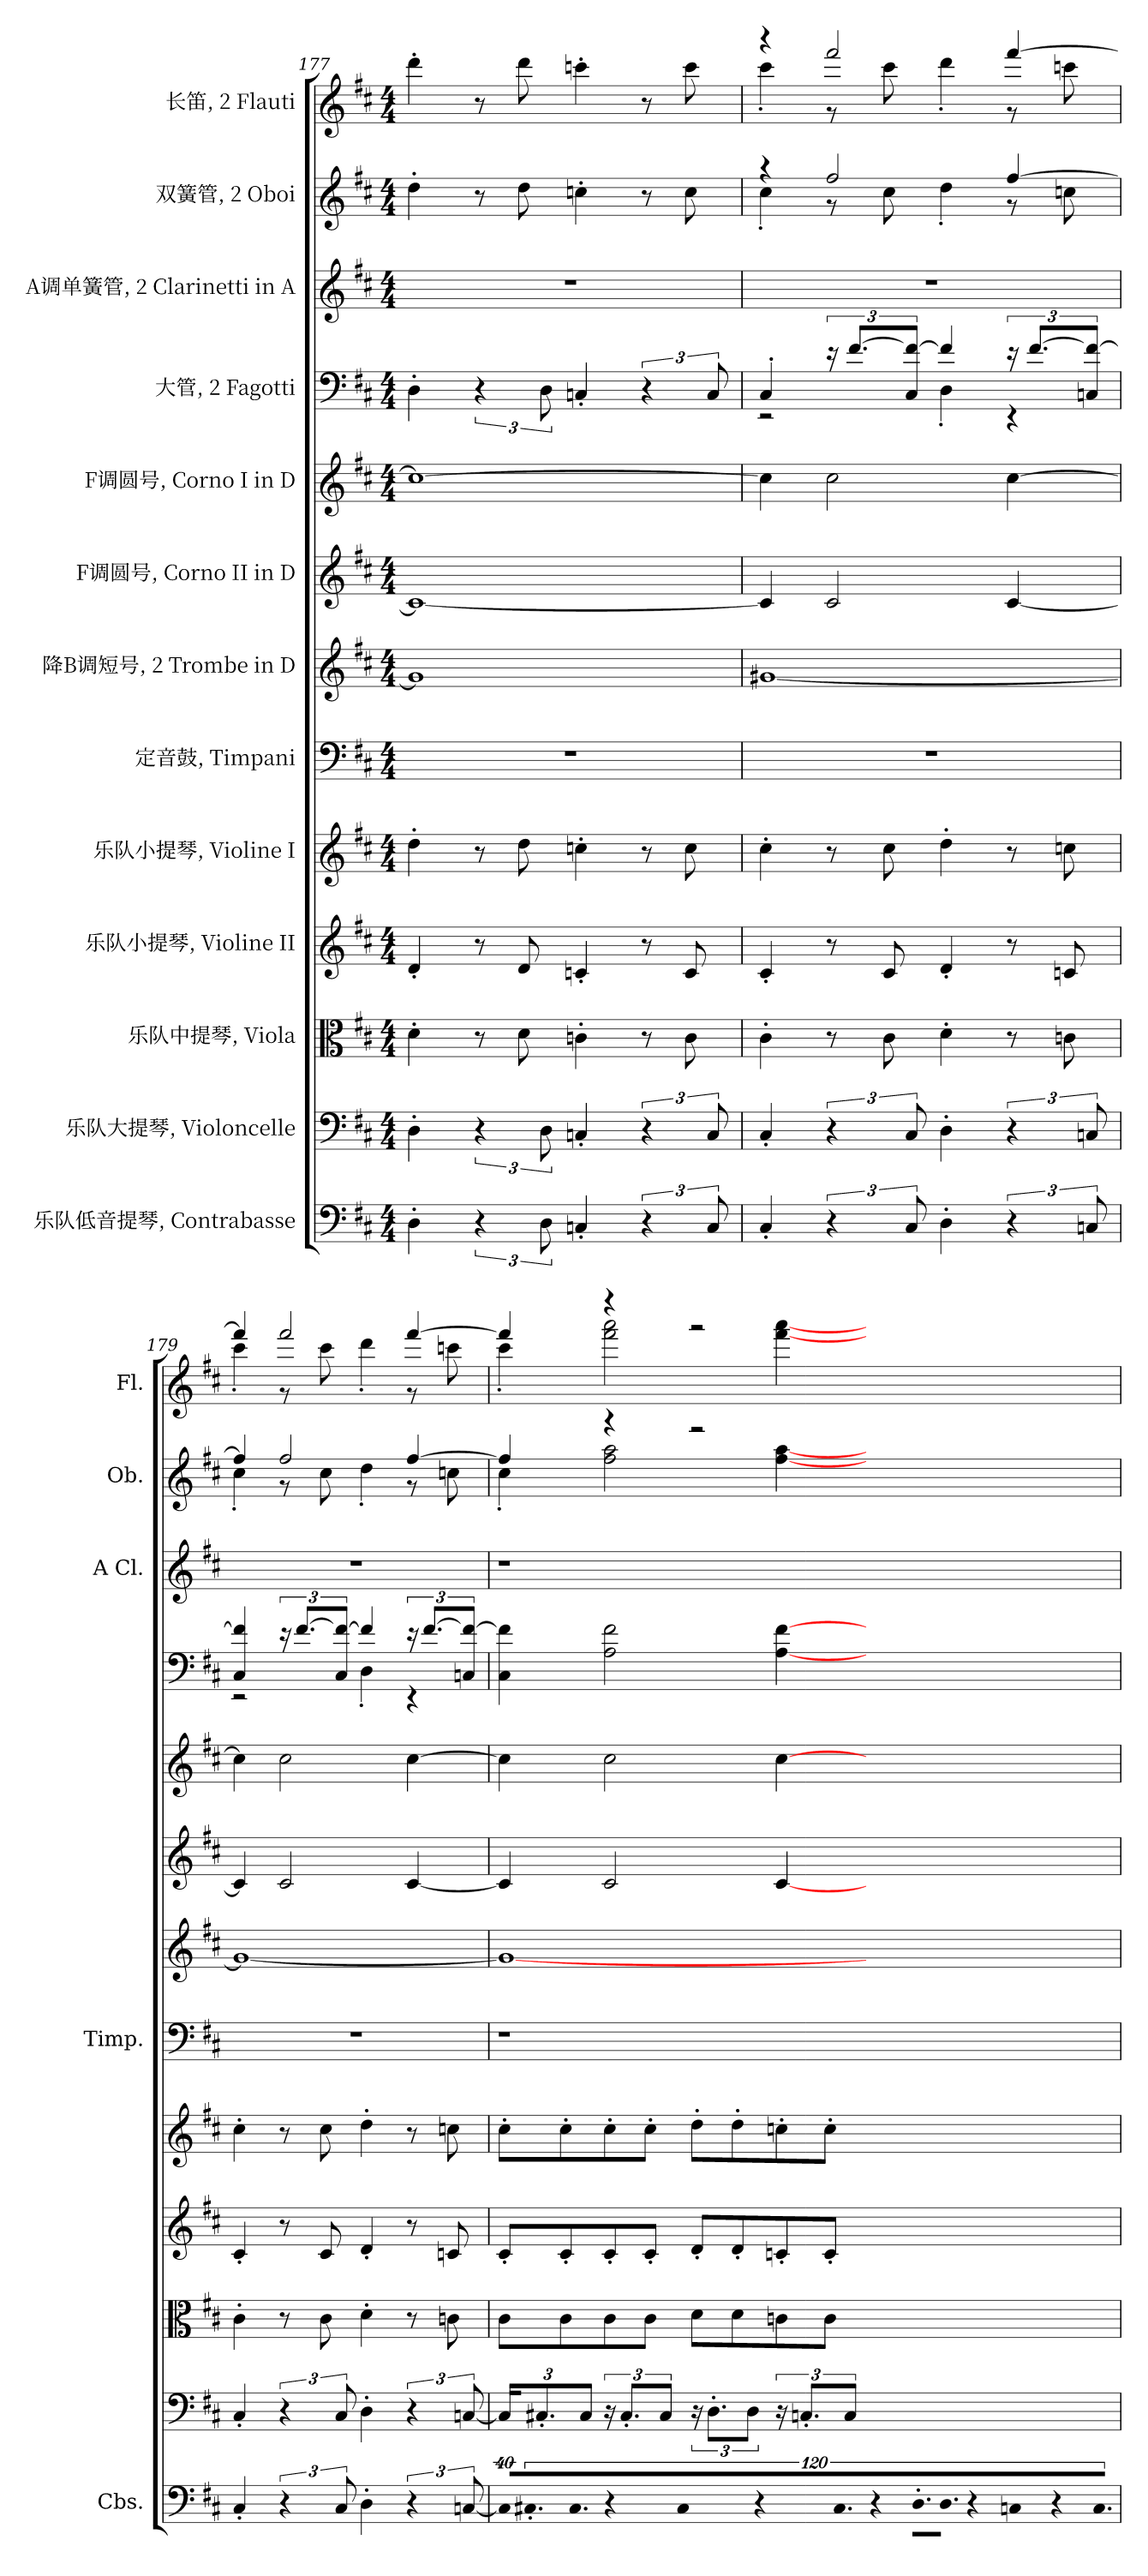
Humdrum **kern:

**kern	**kern	**kern	**kern	**kern	**kern	**kern	**kern	**kern	**kern	**kern	**kern	**kern
*part13	*part12	*part11	*part10	*part9	*part8	*part7	*part6	*part5	*part4	*part3	*part2	*part1
*staff13	*staff12	*staff11	*staff10	*staff9	*staff8	*staff7	*staff6	*staff5	*staff4	*staff3	*staff2	*staff1
*I"乐队低音提琴, Contrabasse	*I"乐队大提琴, Violoncelle	*I"乐队中提琴, Viola	*I"乐队小提琴, Violine II	*I"乐队小提琴, Violine I	*I"定音鼓, Timpani	*I"降B调短号, 2 Trombe in D	*I"F调圆号, Corno II in D	*I"F调圆号, Corno I in D	*I"大管, 2 Fagotti	*I"A调单簧管, 2 Clarinetti in A	*I"双簧管, 2 Oboi	*I"长笛, 2 Flauti
*I'Cbs.	*	*	*	*	*I'Timp.	*	*	*	*	*I'A Cl.	*I'Ob.	*I'Fl.
*clefF4	*clefF4	*clefC3	*clefG2	*clefG2	*clefF4	*clefG2	*clefG2	*clefG2	*clefF4	*clefG2	*clefG2	*clefG2
*ITrd7c12	*	*	*	*	*	*ITrd1c2	*ITrd4c7	*ITrd4c7	*	*ITrd2c3	*	*
*k[f#c#]	*k[f#c#]	*k[f#c#]	*k[f#c#]	*k[f#c#]	*k[f#c#]	*k[]	*k[f#]	*k[f#]	*k[f#c#]	*k[f#c#g#d#a#]	*k[f#c#]	*k[f#c#]
*M4/4	*M4/4	*M4/4	*M4/4	*M4/4	*M4/4	*M4/4	*M4/4	*M4/4	*M4/4	*M4/4	*M4/4	*M4/4
*MM278	*MM278	*MM278	*MM278	*MM278	*MM278	*MM278	*MM278	*MM278	*MM278	*MM278	*MM278	*MM278
=177	=177	=177	=177	=177	=177	=177	=177	=177	=177	=177	=177	=177
4DD'\	4D'\	4d'\	4d'/	4dd'\	1r	1f#]	1F#_	1f#_	4D'\	1r	4dd'\	4ddd'\
6r	6r	8r	8r	8r	.	.	.	.	6r	.	8r	8r
.	.	8d\	8d/	8dd\	.	.	.	.	.	.	8dd\	8ddd\
12DD\	12D\	.	.	.	.	.	.	.	12D\	.	.	.
*	*	*	*	*	*	*	*	*	*	*	*	*MM310
4CCn'/	4Cn'/	4cn'\	4cn'/	4ccn'\	.	.	.	.	4Cn'/	.	4ccn'\	4cccn'\
6r	6r	8r	8r	8r	.	.	.	.	6r	.	8r	8r
.	.	8c\	8c/	8cc\	.	.	.	.	.	.	8cc\	8ccc\
12CC/	12C/	.	.	.	.	.	.	.	12C/	.	.	.
!!LO:PB:g=z
=178	=178	=178	=178	=178	=178	=178	=178	=178	=178	=178	=178	=178
*	*	*	*	*	*	*	*	*	*	*	*	*MM278
*	*	*	*	*	*	*	*	*	*^	*	*^	*^
4CC#'/	4C#'/	4c#'\	4c#'/	4cc#'\	1r	[1f#X	4F#/]	4f#\]	4C#'/	2r	1r	4r	4cc#'\	4r	4ccc#'\
6r	6r	8r	8r	8r	.	.	2F#/	2f#\	24r	.	.	2ff#/	8r	2fff#/	8r
.	.	.	.	.	.	.	.	.	[12.f#/L	.	.	.	.	.	.
.	.	8c#\	8c#/	8cc#\	.	.	.	.	.	.	.	.	8cc#\	.	8ccc#\
12CC#/	12C#/	.	.	.	.	.	.	.	12C#/ 12f#/_J	.	.	.	.	.	.
*	*	*	*	*	*	*	*	*	*	*	*	*	*	*MM310	*
4DD'\	4D'\	4d'\	4d'/	4dd'\	.	.	.	.	4f#/]	4D'\	.	.	4dd'\	.	4ddd'\
6r	6r	8r	8r	8r	.	.	[4F#/	[4f#\	24r	4r	.	[4ff#/	8r	[4fff#/	8r
.	.	.	.	.	.	.	.	.	[12.f#/L	.	.	.	.	.	.
.	.	8cn\	8cn/	8ccn\	.	.	.	.	.	.	.	.	8ccn\	.	8cccn\
12CCn/	12Cn/	.	.	.	.	.	.	.	12Cn/ 12f#/_J	.	.	.	.	.	.
=179	=179	=179	=179	=179	=179	=179	=179	=179	=179	=179	=179	=179	=179	=179	=179
*	*	*	*	*	*	*	*	*	*	*	*	*	*	*MM278	*
4CC#'/	4C#'/	4c#'\	4c#'/	4cc#'\	1r	1f#_	4F#/]	4f#\]	4C#/ 4f#/]	2r	1r	4ff#/]	4cc#'\	4fff#/]	4ccc#'\
6r	6r	8r	8r	8r	.	.	2F#/	2f#\	24r	.	.	2ff#/	8r	2fff#/	8r
.	.	.	.	.	.	.	.	.	[12.f#/L	.	.	.	.	.	.
.	.	8c#\	8c#/	8cc#\	.	.	.	.	.	.	.	.	8cc#\	.	8ccc#\
12CC#/	12C#/	.	.	.	.	.	.	.	12C#/ 12f#/_J	.	.	.	.	.	.
*	*	*	*	*	*	*	*	*	*	*	*	*	*	*MM310	*
4DD'\	4D'\	4d'\	4d'/	4dd'\	.	.	.	.	4f#/]	4D'\	.	.	4dd'\	.	4ddd'\
6r	6r	8r	8r	8r	.	.	[4F#/	[4f#\	24r	4r	.	[4ff#/	8r	[4fff#/	8r
.	.	.	.	.	.	.	.	.	[12.f#/L	.	.	.	.	.	.
.	.	8cn\	8cn/	8ccn\	.	.	.	.	.	.	.	.	8ccn\	.	8cccn\
[12CCn/	[12Cn/	.	.	.	.	.	.	.	12Cn/ 12f#/_J	.	.	.	.	.	.
*	*	*	*	*	*	*	*	*	*v	*v	*	*	*	*	*
!!LO:PB:g=z	!!
=180	=180	=180	=180	=180	=180	=180	=180	=180	=180	=180	=180	=180	=180	=180
!LO:N:vis=32	!	!	!	!	!	!	!	!	!	!	!	!	!	!
*	*Xbrackettup	*	*	*	*	*	*	*	*	*	*	*	*	*
*	*	*	*	*	*	*	*	*	*	*	*	*	*MM278	*
640%23CC/KLL]	24C/KL]	8c#\L	8c#'/L	8cc#'\L	1r	1f#_	4F#/]	4f#\]	4C#\ 4f#\]	1r	4ff#/]	4cc#'\	4fff#/]	4ccc#'\
!LO:N:vis=16.	!	!	!	!	!	!	!	!	!	!	!	!	!	!
960%103CC#X'/	.	.	.	.	.	.	.	.	.	.	.	.	.	.
.	12.C#X'/	.	.	.	.	.	.	.	.	.	.	.	.	.
.	.	8c#\	8c#'/	8cc#'\	.	.	.	.	.	.	.	.	.	.
!LO:N:vis=16.	!	!	!	!	!	!	!	!	!	!	!	!	!	!
960%103CC#/JJ	.	.	.	.	.	.	.	.	.	.	.	.	.	.
.	12C#/J	.	.	.	.	.	.	.	.	.	.	.	.	.
*	*brackettup	*	*	*	*	*	*	*	*	*	*	*	*	*
.	24r	8c#\	8c#'/	8cc#'\	.	.	2F#/	2f#\	2A\ 2f#\	.	4r	2ff#\ 2aa\	4r	2fff#\ 2aaa\
!LO:N:vis=32	!	!	!	!	!	!	!	!	!	!	!	!	!	!
640%23r	.	.	.	.	.	.	.	.	.	.	.	.	.	.
!LO:N:vis=16	!	!	!	!	!	!	!	!	!	!	!	!	!	!
1920%137CC#/	.	.	.	.	.	.	.	.	.	.	.	.	.	.
.	12.C#'/L	.	.	.	.	.	.	.	.	.	.	.	.	.
!LO:N:vis=32	!	!	!	!	!	!	!	!	!	!	!	!	!	!
640%23r	.	.	.	.	.	.	.	.	.	.	.	.	.	.
.	.	8c#\J	8c#'/J	8cc#'\J	.	.	.	.	.	.	.	.	.	.
!LO:N:vis=16.	!	!	!	!	!	!	!	!	!	!	!	!	!	!
960%103CC#/	.	.	.	.	.	.	.	.	.	.	.	.	.	.
.	12C#/J	.	.	.	.	.	.	.	.	.	.	.	.	.
*	*	*	*	*	*	*	*	*	*	*	*	*	*MM310	*
.	24r	8d\L	8d'/L	8dd'\L	.	.	.	.	.	.	2r	.	2r	.
!LO:N:vis=32	!	!	!	!	!	!	!	!	!	!	!	!	!	!
640%23r	.	.	.	.	.	.	.	.	.	.	.	.	.	.
!LO:N:vis=16.	!	!	!	!	!	!	!	!	!	!	!	!	!	!
960%103DD'\LL	.	.	.	.	.	.	.	.	.	.	.	.	.	.
.	12.D'\L	.	.	.	.	.	.	.	.	.	.	.	.	.
.	.	8d\	8d'/	8dd'\	.	.	.	.	.	.	.	.	.	.
!LO:N:vis=16.	!	!	!	!	!	!	!	!	!	!	!	!	!	!
960%103DD\JJ	.	.	.	.	.	.	.	.	.	.	.	.	.	.
.	12D\J	.	.	.	.	.	.	.	.	.	.	.	.	.
.	24r	8cn\	8cn'/	8ccn'\	.	.	[4F#/	[4f#\	[4A\ [4f#\	.	.	[4ff#\ [4aa\	.	[4fff#\ [4aaa\
!LO:N:vis=32	!	!	!	!	!	!	!	!	!	!	!	!	!	!
640%23r	.	.	.	.	.	.	.	.	.	.	.	.	.	.
!LO:N:vis=16	!	!	!	!	!	!	!	!	!	!	!	!	!	!
1920%137CCn/	.	.	.	.	.	.	.	.	.	.	.	.	.	.
.	12.Cn'/L	.	.	.	.	.	.	.	.	.	.	.	.	.
!LO:N:vis=32	!	!	!	!	!	!	!	!	!	!	!	!	!	!
640%23r	.	.	.	.	.	.	.	.	.	.	.	.	.	.
.	.	8c\J	8c'/J	8cc'\J	.	.	.	.	.	.	.	.	.	.
!LO:N:vis=16.	!	!	!	!	!	!	!	!	!	!	!	!	!	!
960%103CC/	.	.	.	.	.	.	.	.	.	.	.	.	.	.
.	12C/J	.	.	.	.	.	.	.	.	.	.	.	.	.
.	480ryy	480ryy	480ryy	480ryy	480ryy	480ryy	480ryy	480ryy	480ryy	480ryy	480ryy	480ryy	480ryy	480ryy
*	*	*	*	*	*	*	*	*	*	*	*v	*v	*	*
*	*	*	*	*	*	*	*	*	*	*	*	*v	*v
=	=	=	=	=	=	=	=	=	=	=	=	=
*-	*-	*-	*-	*-	*-	*-	*-	*-	*-	*-	*-	*-
